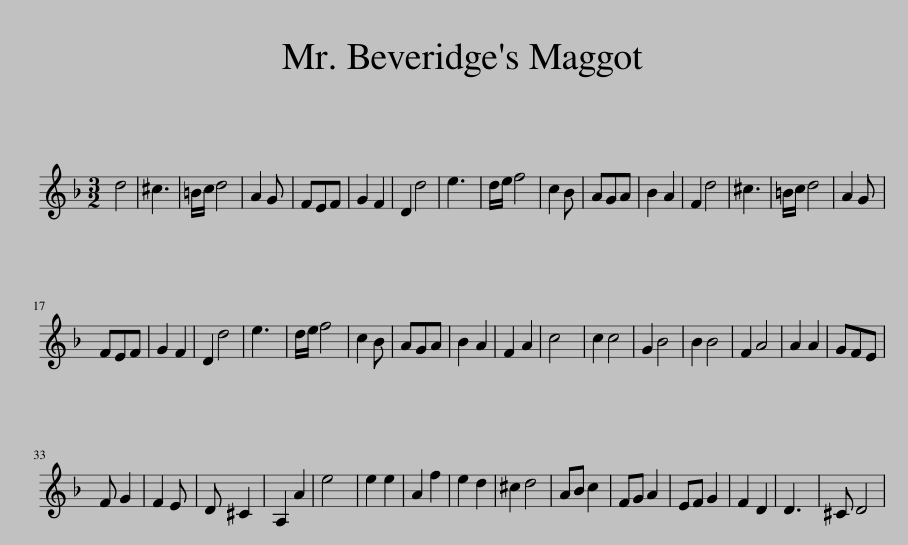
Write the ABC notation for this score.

X:1
L:1/8
M:3/2
I:linebreak $
K:Dmin
V:1 treble
V:1
 d4 | ^c3 | =B/c/ d4 | A2 G | FEF | %5
 G2 F2 | D2 d4 | e3 | d/e/ f4 | c2 B | %10
 AGA | B2 A2 | F2 d4 | ^c3 | =B/c/ d4 | %15
 A2 G |$ FEF | G2 F2 | D2 d4 | e3 | %20
 d/e/ f4 | c2 B | AGA | B2 A2 | F2 A2 | %25
 c4 | c2 c4 | G2 B4 | B2 B4 | F2 A4 | %30
 A2 A2 | GFE |$ F G2 | F2 E | D ^C2 | %35
 A,2 A2 | e4 | e2 e2 | A2 f2 | e2 d2 | %40
 ^c2 d4 | AB c2 | FG A2 | EF G2 | F2 D2 | %45
 D3 | ^C D4 | %47
